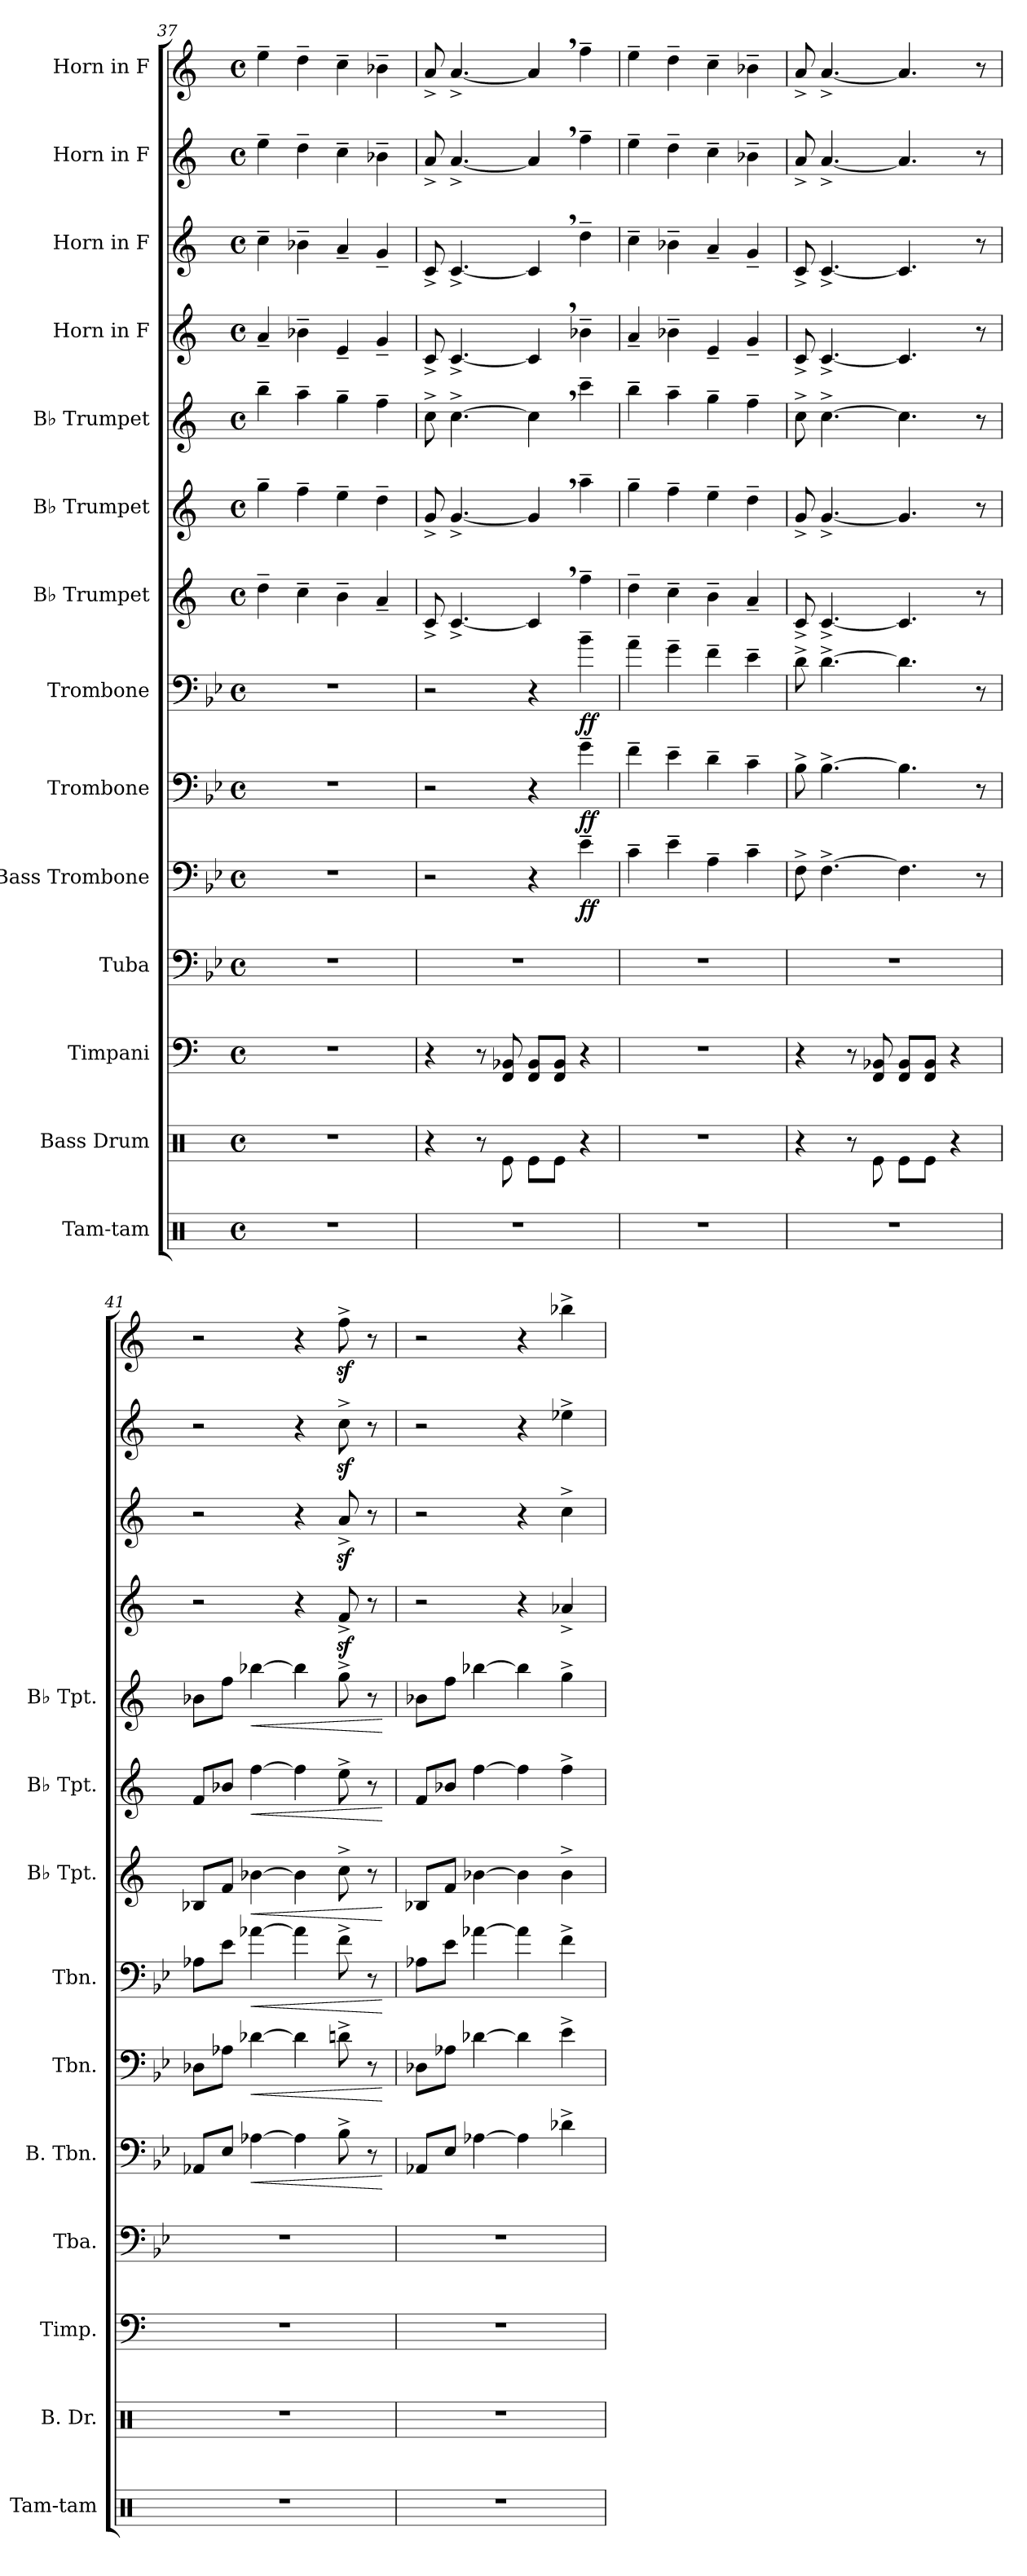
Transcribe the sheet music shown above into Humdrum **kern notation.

**kern	**kern	**kern	**kern	**kern	**dynam	**kern	**dynam	**kern	**dynam	**kern	**dynam	**kern	**dynam	**kern	**dynam	**kern	**kern	**kern	**kern
*part14	*part13	*part12	*part11	*part10	*part10	*part9	*part9	*part8	*part8	*part7	*part7	*part6	*part6	*part5	*part5	*part4	*part3	*part2	*part1
*staff14	*staff13	*staff12	*staff11	*staff10	*staff10	*staff9	*staff9	*staff8	*staff8	*staff7	*staff7	*staff6	*staff6	*staff5	*staff5	*staff4	*staff3	*staff2	*staff1
*I"Tam-tam	*I"Bass Drum	*I"Timpani	*I"Tuba	*I"Bass Trombone	*	*I"Trombone	*	*I"Trombone	*	*I"B♭ Trumpet	*	*I"B♭ Trumpet	*	*I"B♭ Trumpet	*	*I"Horn in F	*I"Horn in F	*I"Horn in F	*I"Horn in F
*I'Tam-tam	*I'B. Dr.	*I'Timp.	*I'Tba.	*I'B. Tbn.	*	*I'Tbn.	*	*I'Tbn.	*	*I'B♭ Tpt.	*	*I'B♭ Tpt.	*	*I'B♭ Tpt.	*	*	*	*	*
*clefX	*clefX	*clefF4	*clefF4	*clefF4	*	*clefF4	*	*clefF4	*	*clefG2	*	*clefG2	*	*clefG2	*	*clefG2	*clefG2	*clefG2	*clefG2
*	*	*	*	*	*	*	*	*	*	*ITrd1c2	*	*ITrd1c2	*	*ITrd1c2	*	*ITrd4c7	*ITrd4c7	*ITrd4c7	*ITrd4c7
*k[]	*k[]	*k[]	*k[b-e-]	*k[b-e-]	*	*k[b-e-]	*	*k[b-e-]	*	*k[b-e-]	*	*k[b-e-]	*	*k[b-e-]	*	*k[b-]	*k[b-]	*k[b-]	*k[b-]
*M4/4	*M4/4	*M4/4	*M4/4	*M4/4	*	*M4/4	*	*M4/4	*	*M4/4	*	*M4/4	*	*M4/4	*	*M4/4	*M4/4	*M4/4	*M4/4
*met(c)	*met(c)	*met(c)	*met(c)	*met(c)	*	*met(c)	*	*met(c)	*	*met(c)	*	*met(c)	*	*met(c)	*	*met(c)	*met(c)	*met(c)	*met(c)
=37	=37	=37	=37	=37	=37	=37	=37	=37	=37	=37	=37	=37	=37	=37	=37	=37	=37	=37	=37
1r	1r	1r	1r	1r	.	1r	.	1r	.	4cc~\	.	4ff~\	.	4aa~\	.	4d~/	4f~\	4a~\	4a~\
.	.	.	.	.	.	.	.	.	.	4b-~\	.	4ee-~\	.	4gg~\	.	4e-X~\	4e-X~\	4g~\	4g~\
.	.	.	.	.	.	.	.	.	.	4a~\	.	4dd~\	.	4ff~\	.	4A~/	4d~/	4f~\	4f~\
.	.	.	.	.	.	.	.	.	.	4g~/	.	4cc~\	.	4ee-~\	.	4c~/	4c~/	4e-X~\	4e-X~\
=38	=38	=38	=38	=38	=38	=38	=38	=38	=38	=38	=38	=38	=38	=38	=38	=38	=38	=38	=38
1r	4r	4r	1r	2r	.	2r	.	2r	.	8B-^/	.	8f^/	.	8b-^\	.	8F^/	8F^/	8d^/	8d^/
.	.	.	.	.	.	.	.	.	.	[4.B-^/	.	[4.f^/	.	[4.b-^\	.	[4.F^/	[4.F^/	[4.d^/	[4.d^/
.	8r	8r	.	.	.	.	.	.	.	.	.	.	.	.	.	.	.	.	.
.	8Re\	8FF/ 8BB-X/	.	.	.	.	.	.	.	.	.	.	.	.	.	.	.	.	.
.	8Re\L	8FF/ 8BB-/L	.	4r	.	4r	.	4r	.	4B-,/]	.	4f,/]	.	4b-,\]	.	4F,/]	4F,/]	4d,/]	4d,/]
.	8Re\J	8FF/ 8BB-/J	.	.	.	.	.	.	.	.	.	.	.	.	.	.	.	.	.
!	!	!	!	!	!LO:DY:b	!	!LO:DY:b	!	!LO:DY:b	!	!	!	!	!	!	!	!	!	!
.	4r	4r	.	4e-~\	ff	4g~\	ff	4b-~\	ff	4ee-~\	.	4gg~\	.	4bb-~\	.	4e-X~\	4g~\	4b-~\	4b-~\
=39	=39	=39	=39	=39	=39	=39	=39	=39	=39	=39	=39	=39	=39	=39	=39	=39	=39	=39	=39
1r	1r	1r	1r	4c~\	.	4f~\	.	4a~\	.	4cc~\	.	4ff~\	.	4aa~\	.	4d~/	4f~\	4a~\	4a~\
.	.	.	.	4e-~\	.	4e-~\	.	4g~\	.	4b-~\	.	4ee-~\	.	4gg~\	.	4e-X~\	4e-X~\	4g~\	4g~\
.	.	.	.	4A~\	.	4d~\	.	4f~\	.	4a~\	.	4dd~\	.	4ff~\	.	4A~/	4d~/	4f~\	4f~\
.	.	.	.	4c~\	.	4c~\	.	4e-~\	.	4g~/	.	4cc~\	.	4ee-~\	.	4c~/	4c~/	4e-X~\	4e-X~\
=40	=40	=40	=40	=40	=40	=40	=40	=40	=40	=40	=40	=40	=40	=40	=40	=40	=40	=40	=40
1r	4r	4r	1r	8F^\	.	8B-^\	.	8d^\	.	8B-^/	.	8f^/	.	8b-^\	.	8F^/	8F^/	8d^/	8d^/
.	.	.	.	[4.F^\	.	[4.B-^\	.	[4.d^\	.	[4.B-^/	.	[4.f^/	.	[4.b-^\	.	[4.F^/	[4.F^/	[4.d^/	[4.d^/
.	8r	8r	.	.	.	.	.	.	.	.	.	.	.	.	.	.	.	.	.
.	8Re\	8FF/ 8BB-X/	.	.	.	.	.	.	.	.	.	.	.	.	.	.	.	.	.
.	8Re\L	8FF/ 8BB-/L	.	4.F\]	.	4.B-\]	.	4.d\]	.	4.B-/]	.	4.f/]	.	4.b-\]	.	4.F/]	4.F/]	4.d/]	4.d/]
.	8Re\J	8FF/ 8BB-/J	.	.	.	.	.	.	.	.	.	.	.	.	.	.	.	.	.
.	4r	4r	.	.	.	.	.	.	.	.	.	.	.	.	.	.	.	.	.
.	.	.	.	8r	.	8r	.	8r	.	8r	.	8r	.	8r	.	8r	8r	8r	8r
=41	=41	=41	=41	=41	=41	=41	=41	=41	=41	=41	=41	=41	=41	=41	=41	=41	=41	=41	=41
1r	1r	1r	1r	8AA-X/L	.	8D-X\L	.	8A-X\L	.	8A-X/L	.	8e-/L	.	8a-X\L	.	2r	2r	2r	2r
.	.	.	.	8E-/J	.	8A-X\J	.	8e-\J	.	8e-/J	.	8a-X/J	.	8ee-\J	.	.	.	.	.
!	!	!	!	!	!LO:HP:b	!	!LO:HP:b	!	!LO:HP:b	!	!LO:HP:b	!	!LO:HP:b	!	!LO:HP:b	!	!	!	!
.	.	.	.	[4A-X\	<	[4d-X\	<	[4a-X\	<	[4a-X\	<	[4ee-\	<	[4aa-X\	<	.	.	.	.
.	.	.	.	4A-\]	.	4d-\]	.	4a-\]	.	4a-\]	.	4ee-\]	.	4aa-\]	.	4r	4r	4r	4r
.	.	.	.	8B-^\	.	8dn^\	.	8f^\	.	8b-^\	.	8dd^\	.	8ff^\	.	8B-z<^/	8dz<^/	8fz<^\	8b-z<^\
.	.	.	.	8r	.	8r	.	8r	.	8r	.	8r	.	8r	.	8r	8r	8r	8r
.	.	.	.	.	[	.	[	.	[	.	[	.	[	.	[	.	.	.	.
!!LO:PB:g=z
=42	=42	=42	=42	=42	=42	=42	=42	=42	=42	=42	=42	=42	=42	=42	=42	=42	=42	=42	=42
1r	1r	1r	1r	8AA-X/L	.	8D-X\L	.	8A-X\L	.	8A-X/L	.	8e-/L	.	8a-X\L	.	2r	2r	2r	2r
.	.	.	.	8E-/J	.	8A-X\J	.	8e-\J	.	8e-/J	.	8a-X/J	.	8ee-\J	.	.	.	.	.
.	.	.	.	[4A-X\	.	[4d-X\	.	[4a-X\	.	[4a-X\	.	[4ee-\	.	[4aa-X\	.	.	.	.	.
.	.	.	.	4A-\]	.	4d-\]	.	4a-\]	.	4a-\]	.	4ee-\]	.	4aa-\]	.	4r	4r	4r	4r
.	.	.	.	4d-X^\	.	4e-^\	.	4f^\	.	4a-^\	.	4ee-^\	.	4ff^\	.	4d-X^/	4f^\	4a-X^\	4ee-X^\
=	=	=	=	=	=	=	=	=	=	=	=	=	=	=	=	=	=	=	=
*-	*-	*-	*-	*-	*-	*-	*-	*-	*-	*-	*-	*-	*-	*-	*-	*-	*-	*-	*-
